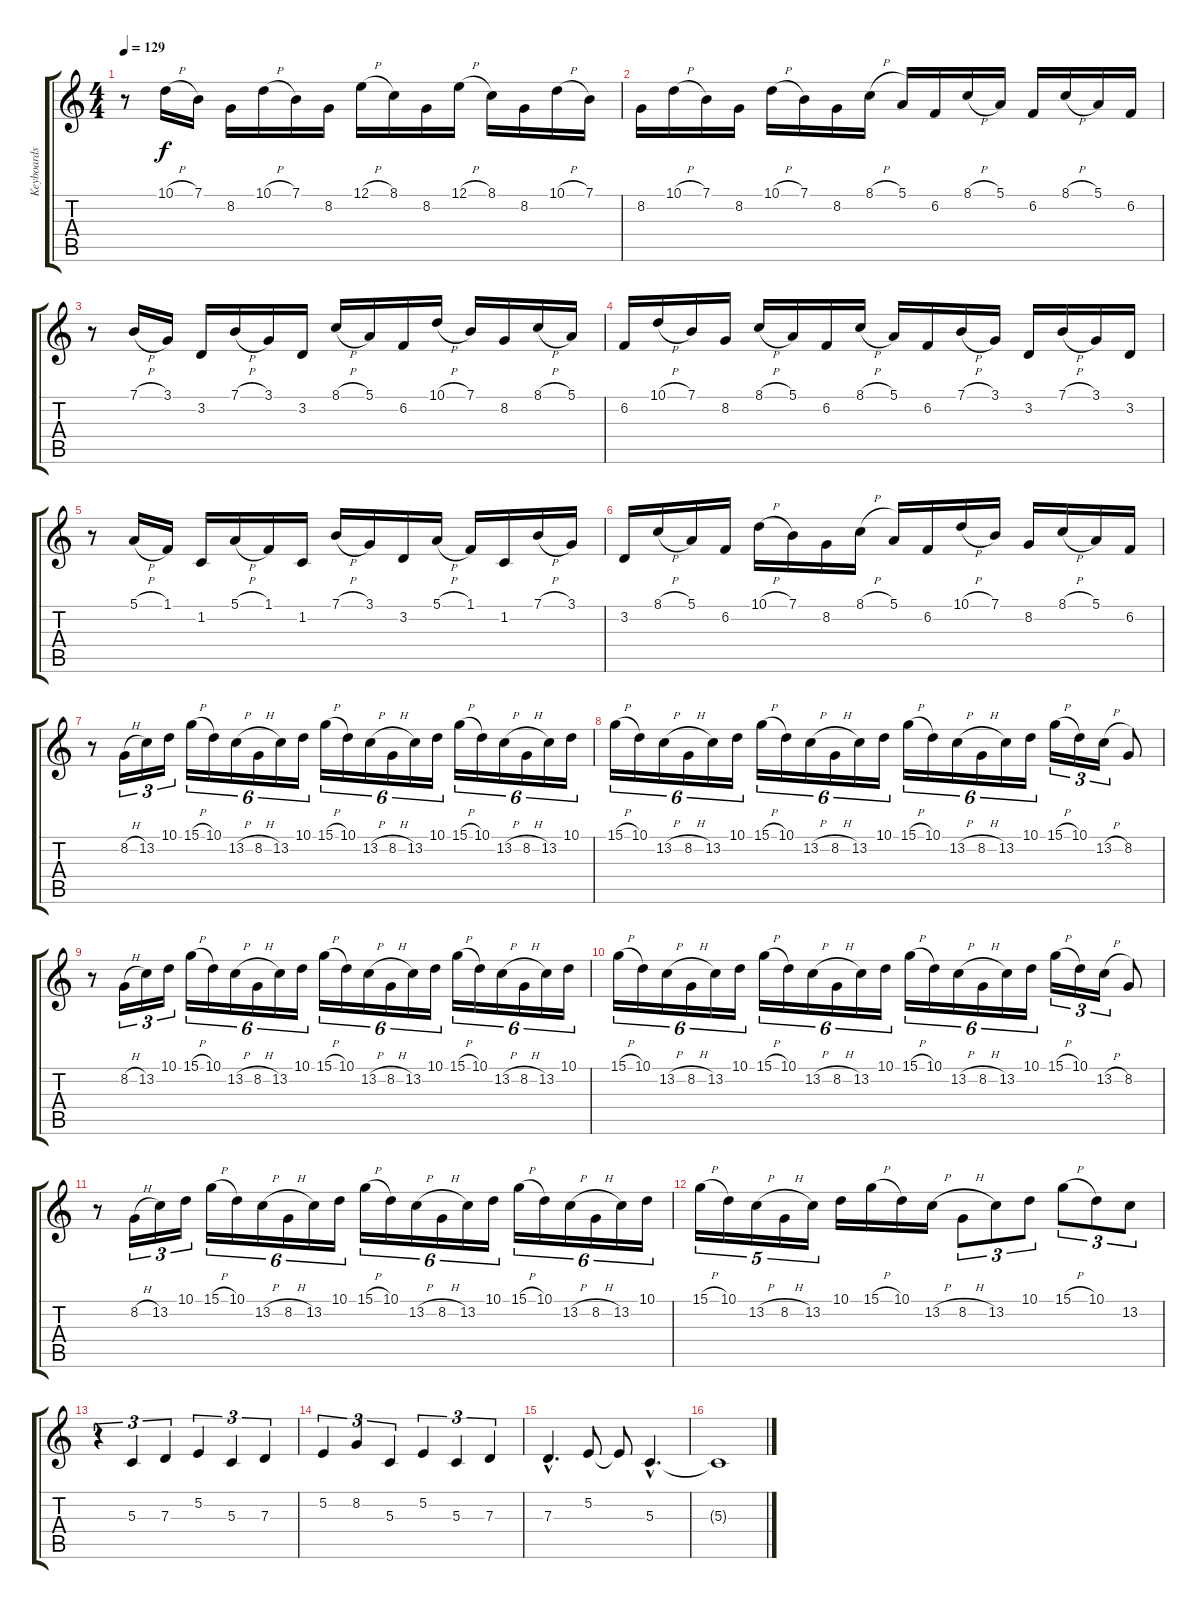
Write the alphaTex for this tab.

\track ("Keyboards" "Keyboards") {instrument synthstrings1}
\staff {score tabs}
\tuning (E4 B3 G3 D3 A2 E2) {hide}
\ts (4 4)
\tempo 129
\clef g2
\ks c
r.8{dy f} 10.1{h}.16 7.1.16 8.2.16 10.1{h}.16 7.1.16 8.2.16 12.1{h}.16 8.1.16 8.2.16 12.1{h}.16 8.1.16 8.2.16 10.1{h}.16 7.1.16 |
8.2.16 10.1{h}.16 7.1.16 8.2.16 10.1{h}.16 7.1.16 8.2.16 8.1{h}.16 5.1.16 6.2.16 8.1{h}.16 5.1.16 6.2.16 8.1{h}.16 5.1.16 6.2.16 |
r.8 7.1{h}.16 3.1.16 3.2.16 7.1{h}.16 3.1.16 3.2.16 8.1{h}.16 5.1.16 6.2.16 10.1{h}.16 7.1.16 8.2.16 8.1{h}.16 5.1.16 |
6.2.16 10.1{h}.16 7.1.16 8.2.16 8.1{h}.16 5.1.16 6.2.16 8.1{h}.16 5.1.16 6.2.16 7.1{h}.16 3.1.16 3.2.16 7.1{h}.16 3.1.16 3.2.16 |
r.8 5.1{h}.16 1.1.16 1.2.16 5.1{h}.16 1.1.16 1.2.16 7.1{h}.16 3.1.16 3.2.16 5.1{h}.16 1.1.16 1.2.16 7.1{h}.16 3.1.16 |
3.2.16 8.1{h}.16 5.1.16 6.2.16 10.1{h}.16 7.1.16 8.2.16 8.1{h}.16 5.1.16 6.2.16 10.1{h}.16 7.1.16 8.2.16 8.1{h}.16 5.1.16 6.2.16 |
r.8 8.2{h}.16{tu (3 2)} 13.2.16{tu (3 2)} 10.1.16{tu (3 2)} 15.1{h}.16{tu (6 4)} 10.1.16{tu (6 4)} 13.2{h}.16{tu (6 4)} 8.2{h}.16{tu (6 4)} 13.2.16{tu (6 4)} 10.1.16{tu (6 4)} 15.1{h}.16{tu (6 4)} 10.1.16{tu (6 4)} 13.2{h}.16{tu (6 4)} 8.2{h}.16{tu (6 4)} 13.2.16{tu (6 4)} 10.1.16{tu (6 4)} 15.1{h}.16{tu (6 4)} 10.1.16{tu (6 4)} 13.2{h}.16{tu (6 4)} 8.2{h}.16{tu (6 4)} 13.2.16{tu (6 4)} 10.1.16{tu (6 4)} |
15.1{h}.16{tu (6 4)} 10.1.16{tu (6 4)} 13.2{h}.16{tu (6 4)} 8.2{h}.16{tu (6 4)} 13.2.16{tu (6 4)} 10.1.16{tu (6 4)} 15.1{h}.16{tu (6 4)} 10.1.16{tu (6 4)} 13.2{h}.16{tu (6 4)} 8.2{h}.16{tu (6 4)} 13.2.16{tu (6 4)} 10.1.16{tu (6 4)} 15.1{h}.16{tu (6 4)} 10.1.16{tu (6 4)} 13.2{h}.16{tu (6 4)} 8.2{h}.16{tu (6 4)} 13.2.16{tu (6 4)} 10.1.16{tu (6 4)} 15.1{h}.16{tu (3 2)} 10.1.16{tu (3 2)} 13.2{h}.16{tu (3 2)} 8.2.8 |
r.8 8.2{h}.16{tu (3 2)} 13.2.16{tu (3 2)} 10.1.16{tu (3 2)} 15.1{h}.16{tu (6 4)} 10.1.16{tu (6 4)} 13.2{h}.16{tu (6 4)} 8.2{h}.16{tu (6 4)} 13.2.16{tu (6 4)} 10.1.16{tu (6 4)} 15.1{h}.16{tu (6 4)} 10.1.16{tu (6 4)} 13.2{h}.16{tu (6 4)} 8.2{h}.16{tu (6 4)} 13.2.16{tu (6 4)} 10.1.16{tu (6 4)} 15.1{h}.16{tu (6 4)} 10.1.16{tu (6 4)} 13.2{h}.16{tu (6 4)} 8.2{h}.16{tu (6 4)} 13.2.16{tu (6 4)} 10.1.16{tu (6 4)} |
15.1{h}.16{tu (6 4)} 10.1.16{tu (6 4)} 13.2{h}.16{tu (6 4)} 8.2{h}.16{tu (6 4)} 13.2.16{tu (6 4)} 10.1.16{tu (6 4)} 15.1{h}.16{tu (6 4)} 10.1.16{tu (6 4)} 13.2{h}.16{tu (6 4)} 8.2{h}.16{tu (6 4)} 13.2.16{tu (6 4)} 10.1.16{tu (6 4)} 15.1{h}.16{tu (6 4)} 10.1.16{tu (6 4)} 13.2{h}.16{tu (6 4)} 8.2{h}.16{tu (6 4)} 13.2.16{tu (6 4)} 10.1.16{tu (6 4)} 15.1{h}.16{tu (3 2)} 10.1.16{tu (3 2)} 13.2{h}.16{tu (3 2)} 8.2.8 |
r.8 8.2{h}.16{tu (3 2)} 13.2.16{tu (3 2)} 10.1.16{tu (3 2)} 15.1{h}.16{tu (6 4)} 10.1.16{tu (6 4)} 13.2{h}.16{tu (6 4)} 8.2{h}.16{tu (6 4)} 13.2.16{tu (6 4)} 10.1.16{tu (6 4)} 15.1{h}.16{tu (6 4)} 10.1.16{tu (6 4)} 13.2{h}.16{tu (6 4)} 8.2{h}.16{tu (6 4)} 13.2.16{tu (6 4)} 10.1.16{tu (6 4)} 15.1{h}.16{tu (6 4)} 10.1.16{tu (6 4)} 13.2{h}.16{tu (6 4)} 8.2{h}.16{tu (6 4)} 13.2.16{tu (6 4)} 10.1.16{tu (6 4)} |
15.1{h}.16{tu (5 4)} 10.1.16{tu (5 4)} 13.2{h}.16{tu (5 4)} 8.2{h}.16{tu (5 4)} 13.2.16{tu (5 4)} 10.1.16 15.1{h}.16 10.1.16 13.2{h}.16 8.2{h}.8{tu (3 2)} 13.2.8{tu (3 2)} 10.1.8{tu (3 2)} 15.1{h}.8{tu (3 2)} 10.1.8{tu (3 2)} 13.2.8{tu (3 2)} |
r.4{tu (3 2)} 5.3.4{tu (3 2)} 7.3.4{tu (3 2)} 5.2.4{tu (3 2)} 5.3.4{tu (3 2)} 7.3.4{tu (3 2)} |
5.2.4{tu (3 2)} 8.2.4{tu (3 2)} 5.3.4{tu (3 2)} 5.2.4{tu (3 2)} 5.3.4{tu (3 2)} 7.3.4{tu (3 2)} |
7.3{hac}.4{d} 5.2.8 5.2{t}.8 5.3{hac}.4{d} |
5.3{t}.1
